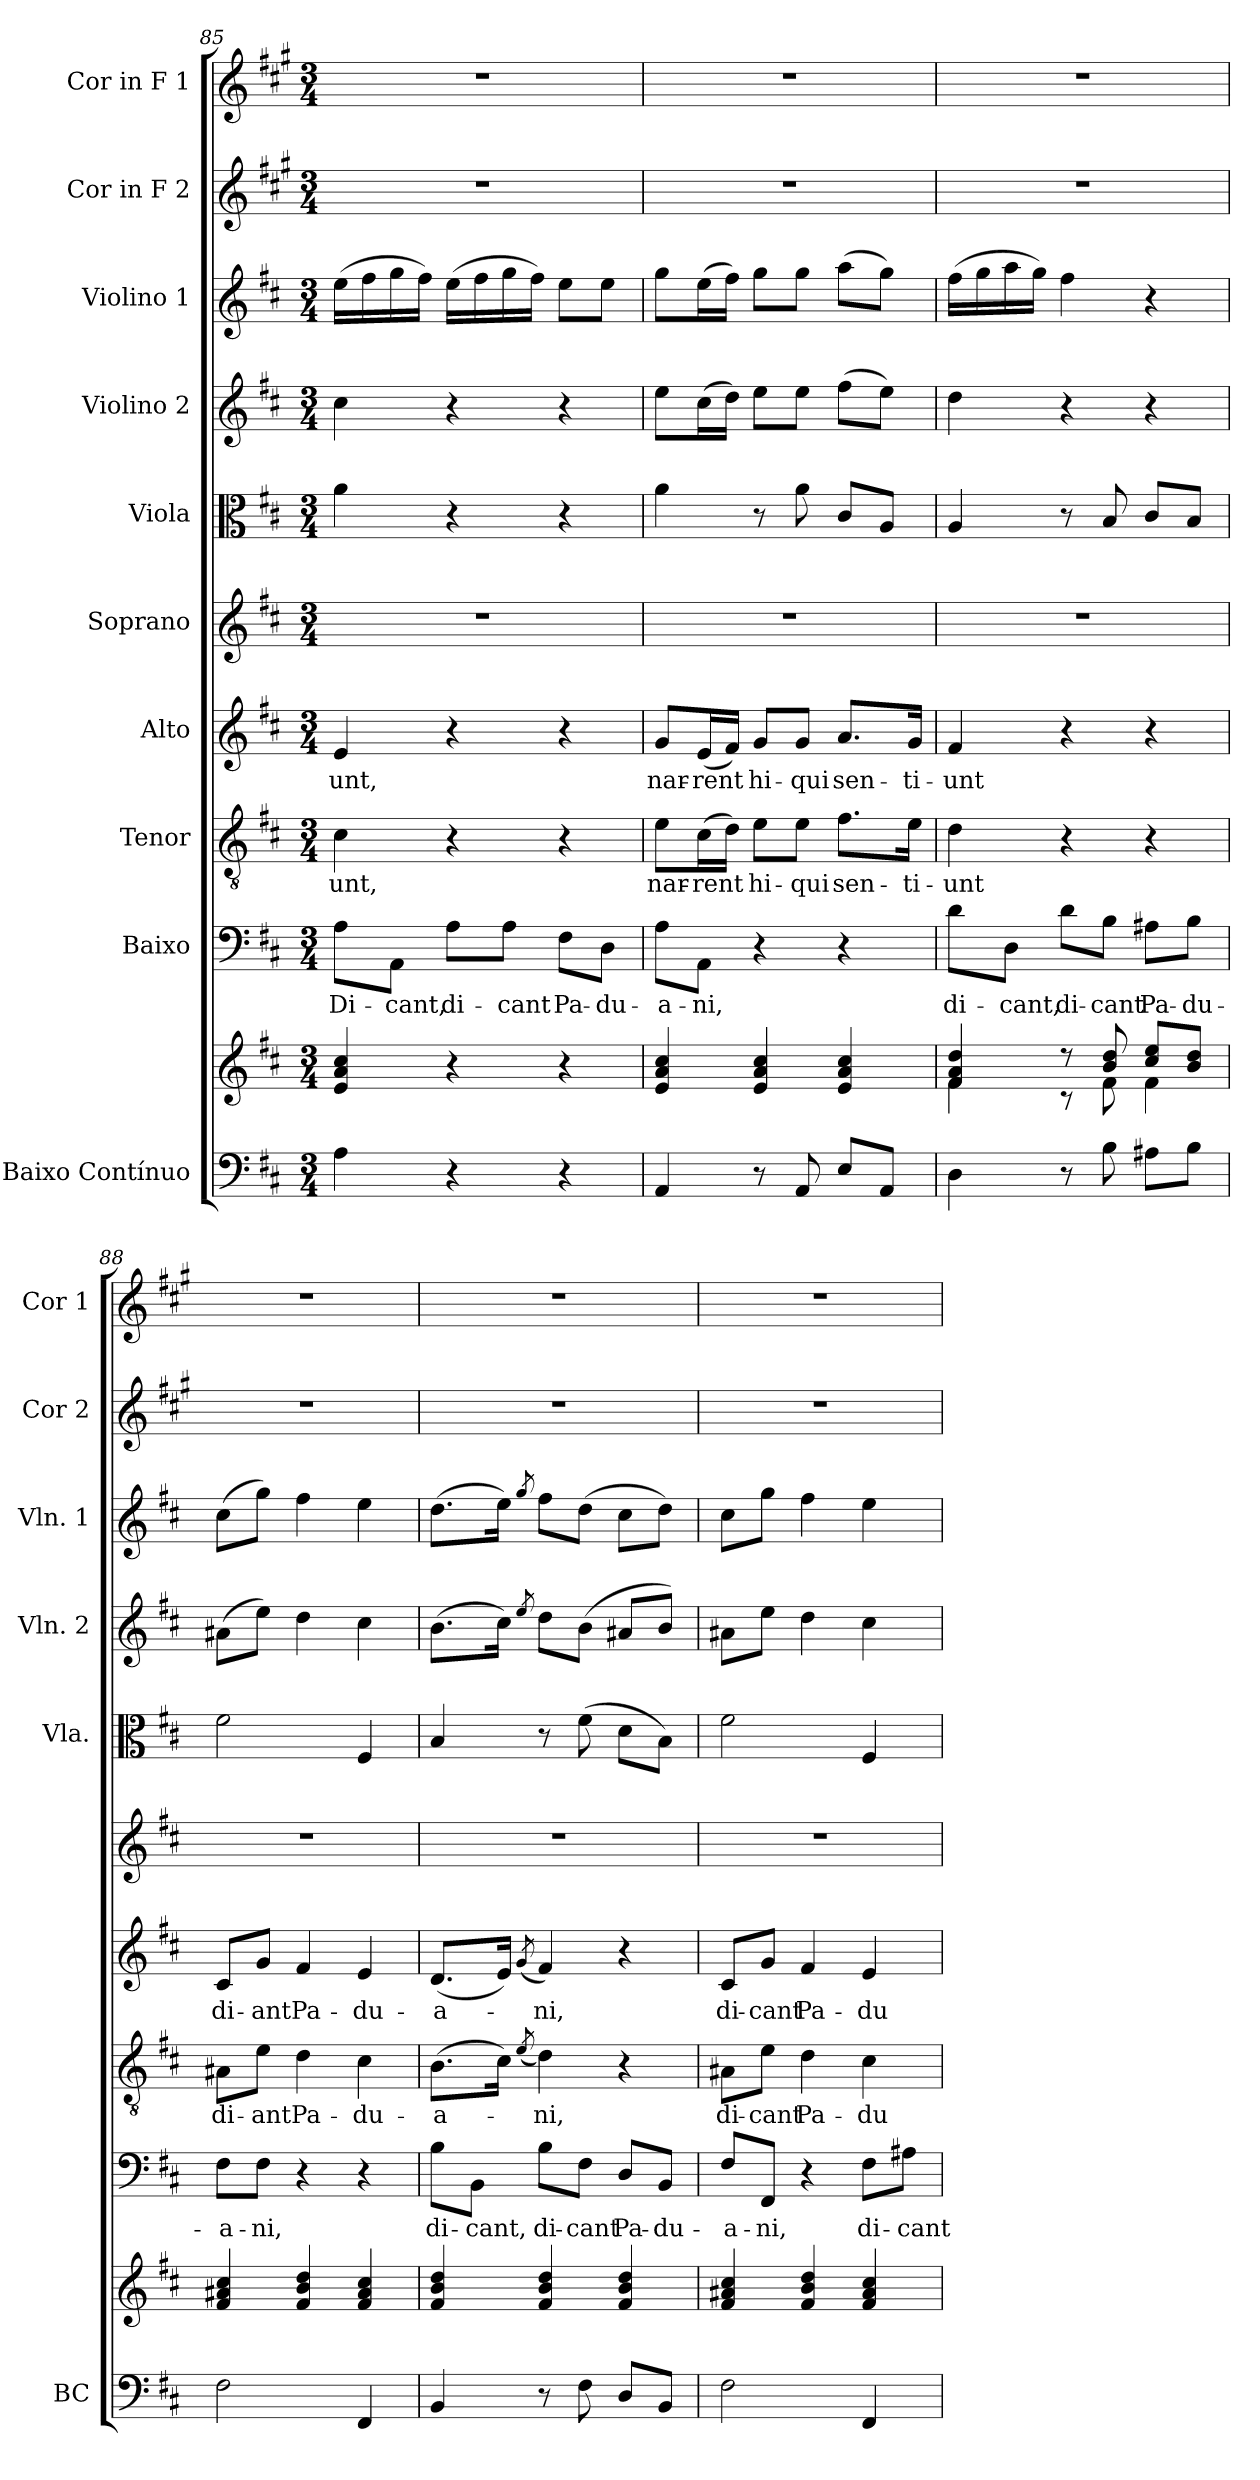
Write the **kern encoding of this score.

**kern	**kern	**kern	**text	**kern	**text	**kern	**text	**kern	**kern	**kern	**kern	**kern	**kern
*part10	*part10	*part9	*part9	*part8	*part8	*part7	*part7	*part6	*part5	*part4	*part3	*part2	*part1
*staff11	*staff10	*staff9	*staff9	*staff8	*staff8	*staff7	*staff7	*staff6	*staff5	*staff4	*staff3	*staff2	*staff1
*I"Baixo Contínuo	*	*I"Baixo	*	*I"Tenor	*	*I"Alto	*	*I"Soprano	*I"Viola	*I"Violino 2	*I"Violino 1	*I"Cor in F 2	*I"Cor in F 1
*I'BC	*	*	*	*	*	*	*	*	*I'Vla.	*I'Vln. 2	*I'Vln. 1	*I'Cor 2	*I'Cor 1
*clefF4	*clefG2	*clefF4	*	*clefGv2	*	*clefG2	*	*clefG2	*clefC3	*clefG2	*clefG2	*clefG2	*clefG2
*	*	*	*	*	*	*	*	*	*	*	*	*ITrd4c7	*ITrd4c7
*k[f#c#]	*k[f#c#]	*k[f#c#]	*	*k[f#c#]	*	*k[f#c#]	*	*k[f#c#]	*k[f#c#]	*k[f#c#]	*k[f#c#]	*k[f#c#]	*k[f#c#]
*D:	*D:	*D:	*	*D:	*	*D:	*	*D:	*D:	*D:	*D:	*D:	*D:
*M3/4	*M3/4	*M3/4	*	*M3/4	*	*M3/4	*	*M3/4	*M3/4	*M3/4	*M3/4	*M3/4	*M3/4
=85	=85	=85	=85	=85	=85	=85	=85	=85	=85	=85	=85	=85	=85
4A\	4e/ 4a/ 4cc#/	8A\L	Di-	4c#\	-unt,	4e/	-unt,	2.r	4a\	4cc#\	(16ee\LL	2.r	2.r
.	.	.	.	.	.	.	.	.	.	.	16ff#\	.	.
.	.	8AA\J	-cant,	.	.	.	.	.	.	.	16gg\	.	.
.	.	.	.	.	.	.	.	.	.	.	16ff#\JJ)	.	.
4r	4r	8A\L	di-	4r	.	4r	.	.	4r	4r	(16ee\LL	.	.
.	.	.	.	.	.	.	.	.	.	.	16ff#\	.	.
.	.	8A\J	-cant	.	.	.	.	.	.	.	16gg\	.	.
.	.	.	.	.	.	.	.	.	.	.	16ff#\JJ)	.	.
4r	4r	8F#\L	Pa-	4r	.	4r	.	.	4r	4r	8ee\L	.	.
.	.	8D\J	-du-	.	.	.	.	.	.	.	8ee\J	.	.
!!LO:PB:g=z
=86	=86	=86	=86	=86	=86	=86	=86	=86	=86	=86	=86	=86	=86
4AA/	4e/ 4a/ 4cc#/	8A\L	-a-	8e\L	nar-	8g/L	nar-	2.r	4a\	8ee\L	8gg\L	2.r	2.r
.	.	8AA\J	-ni,	(16c#\L	-rent	(16e/L	-rent	.	.	(16cc#\L	(16ee\L	.	.
.	.	.	.	16d\JJ)	.	16f#/JJ)	.	.	.	16dd\JJ)	16ff#\JJ)	.	.
8r	4e/ 4a/ 4cc#/	4r	.	8e\L	hi-	8g/L	hi-	.	8r	8ee\L	8gg\L	.	.
8AA/	.	.	.	8e\J	-qui	8g/J	-qui	.	8a\	8ee\J	8gg\J	.	.
8E/L	4e/ 4a/ 4cc#/	4r	.	8.f#\L	sen-	8.a/L	sen-	.	8c#/L	(8ff#\L	(8aa\L	.	.
8AA/J	.	.	.	.	.	.	.	.	8A/J	8ee\J)	8gg\J)	.	.
.	.	.	.	16e\Jk	-ti-	16g/Jk	-ti-	.	.	.	.	.	.
=87	=87	=87	=87	=87	=87	=87	=87	=87	=87	=87	=87	=87	=87
*	*^	*	*	*	*	*	*	*	*	*	*	*	*
4D\	4f#/ 4a/ 4dd/	4f#\	8d\L	di-	4d\	-unt	4f#/	-unt	2.r	4A/	4dd\	(16ff#\LL	2.r	2.r
.	.	.	.	.	.	.	.	.	.	.	.	16gg\	.	.
.	.	.	8D\J	-cant,	.	.	.	.	.	.	.	16aa\	.	.
.	.	.	.	.	.	.	.	.	.	.	.	16gg\JJ)	.	.
8r	8r	8rc	8d\L	di-	4r	.	4r	.	.	8r	4r	4ff#\	.	.
8B\	8b/ 8dd/	8f#\	8B\J	-cant	.	.	.	.	.	8B/	.	.	.	.
8A#X\L	8cc#/ 8ee/L	4f#\	8A#X\L	Pa-	4r	.	4r	.	.	8c#/L	4r	4r	.	.
8B\J	8b/ 8dd/J	.	8B\J	-du-	.	.	.	.	.	8B/J	.	.	.	.
*	*v	*v	*	*	*	*	*	*	*	*	*	*	*	*
=88	=88	=88	=88	=88	=88	=88	=88	=88	=88	=88	=88	=88	=88
2F#\	4f#/ 4a#X/ 4cc#/	8F#\L	-a-	8A#X\L	di-	8c#/L	di-	2.r	2f#\	(8a#X\L	(8cc#\L	2.r	2.r
.	.	8F#\J	-ni,	8e\J	-ant	8g/J	-ant	.	.	8ee\J)	8gg\J)	.	.
.	4f#/ 4b/ 4dd/	4r	.	4d\	Pa-	4f#/	Pa-	.	.	4dd\	4ff#\	.	.
4FF#/	4f#/ 4a#/ 4cc#/	4r	.	4c#\	-du-	4e/	-du-	.	4F#/	4cc#\	4ee\	.	.
=89	=89	=89	=89	=89	=89	=89	=89	=89	=89	=89	=89	=89	=89
4BB/	4f#/ 4b/ 4dd/	8B\L	di-	(8.B\L	-a-	(8.d/L	-a-	2.r	4B/	(8.b\L	(8.dd\L	2.r	2.r
.	.	8BB\J	-cant,	.	.	.	.	.	.	.	.	.	.
.	.	.	.	16c#\Jk)	.	16e/Jk)	.	.	.	16cc#\Jk)	16ee\Jk)	.	.
.	.	.	.	(8qe/	.	(8qg/	.	.	.	8qee/	8qgg/	.	.
8r	4f#/ 4b/ 4dd/	8B\L	di-	4d\)	-ni,	4f#/)	-ni,	.	8r	8dd\L	8ff#\L	.	.
8F#\	.	8F#\J	-cant	.	.	.	.	.	(8f#\	(8b\J	(8dd\J	.	.
8D/L	4f#/ 4b/ 4dd/	8D/L	Pa-	4r	.	4r	.	.	8d\L	8a#X/L	8cc#\L	.	.
8BB/J	.	8BB/J	-du-	.	.	.	.	.	8B\J)	8b/J)	8dd\J)	.	.
=90	=90	=90	=90	=90	=90	=90	=90	=90	=90	=90	=90	=90	=90
2F#\	4f#/ 4a#X/ 4cc#/	8F#/L	-a-	8A#X\L	di-	8c#/L	di-	2.r	2f#\	8a#X\L	8cc#\L	2.r	2.r
.	.	8FF#/J	-ni,	8e\J	-cant	8g/J	-cant	.	.	8ee\J	8gg\J	.	.
.	4f#/ 4b/ 4dd/	4r	.	4d\	Pa-	4f#/	Pa-	.	.	4dd\	4ff#\	.	.
4FF#/	4f#/ 4a#/ 4cc#/	8F#\L	di-	4c#\	-du-	4e/	-du-	.	4F#/	4cc#\	4ee\	.	.
.	.	8A#X\J	-cant	.	.	.	.	.	.	.	.	.	.
=	=	=	=	=	=	=	=	=	=	=	=	=	=
*-	*-	*-	*-	*-	*-	*-	*-	*-	*-	*-	*-	*-	*-
